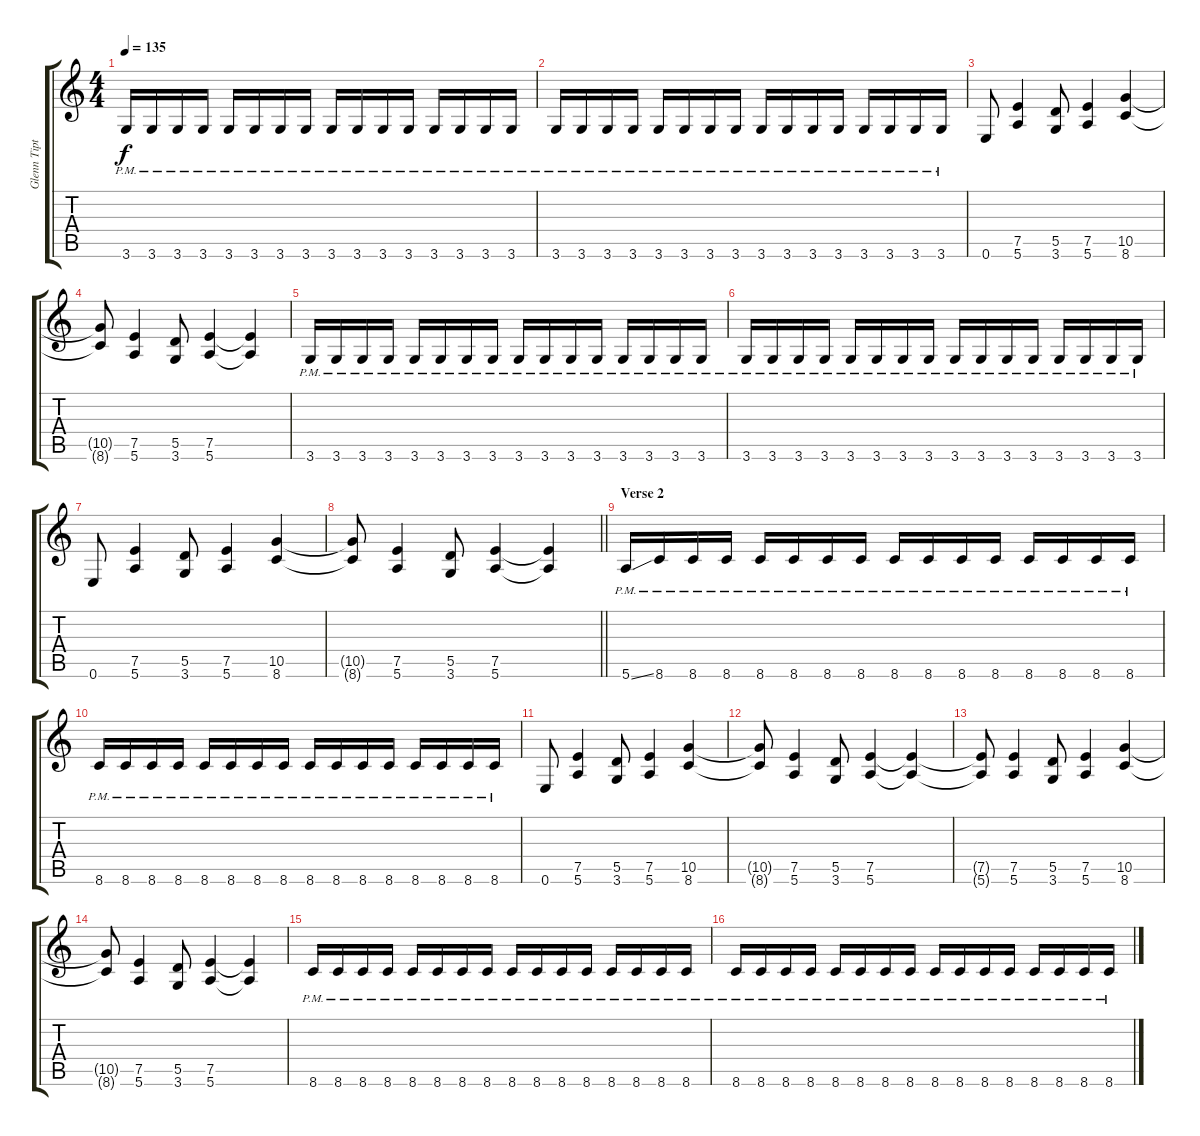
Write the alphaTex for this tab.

\track ("Glenn Tipton" "Glenn Tipt") {instrument distortionguitar}
\staff {score tabs}
\tuning (E4 B3 G3 D3 A2 E2) {hide}
\ts (4 4)
\tempo 135
\clef g2
\ks c
3.6{pm}.16{dy f} 3.6{pm}.16 3.6{pm}.16 3.6{pm}.16 3.6{pm}.16 3.6{pm}.16 3.6{pm}.16 3.6{pm}.16 3.6{pm}.16 3.6{pm}.16 3.6{pm}.16 3.6{pm}.16 3.6{pm}.16 3.6{pm}.16 3.6{pm}.16 3.6{pm}.16 |
3.6{pm}.16 3.6{pm}.16 3.6{pm}.16 3.6{pm}.16 3.6{pm}.16 3.6{pm}.16 3.6{pm}.16 3.6{pm}.16 3.6{pm}.16 3.6{pm}.16 3.6{pm}.16 3.6{pm}.16 3.6{pm}.16 3.6{pm}.16 3.6{pm}.16 3.6{pm}.16 |
0.6.8 (7.5 5.6).4 (5.5 3.6).8 (7.5 5.6).4 (10.5 8.6).4 |
(10.5{t} 8.6{t}).8 (7.5 5.6).4 (5.5 3.6).8 (7.5 5.6).4 (7.5{t} 5.6{t}).4 |
3.6{pm}.16 3.6{pm}.16 3.6{pm}.16 3.6{pm}.16 3.6{pm}.16 3.6{pm}.16 3.6{pm}.16 3.6{pm}.16 3.6{pm}.16 3.6{pm}.16 3.6{pm}.16 3.6{pm}.16 3.6{pm}.16 3.6{pm}.16 3.6{pm}.16 3.6{pm}.16 |
3.6{pm}.16 3.6{pm}.16 3.6{pm}.16 3.6{pm}.16 3.6{pm}.16 3.6{pm}.16 3.6{pm}.16 3.6{pm}.16 3.6{pm}.16 3.6{pm}.16 3.6{pm}.16 3.6{pm}.16 3.6{pm}.16 3.6{pm}.16 3.6{pm}.16 3.6{pm}.16 |
0.6.8 (7.5 5.6).4 (5.5 3.6).8 (7.5 5.6).4 (10.5 8.6).4 |
\barLineRight lightlight
(10.5{t} 8.6{t}).8 (7.5 5.6).4 (5.5 3.6).8 (7.5 5.6).4 (7.5{t} 5.6{t}).4 |
\section ("" "Verse 2")
5.6{ss pm}.16 8.6{pm}.16 8.6{pm}.16 8.6{pm}.16 8.6{pm}.16 8.6{pm}.16 8.6{pm}.16 8.6{pm}.16 8.6{pm}.16 8.6{pm}.16 8.6{pm}.16 8.6{pm}.16 8.6{pm}.16 8.6{pm}.16 8.6{pm}.16 8.6{pm}.16 |
8.6{pm}.16 8.6{pm}.16 8.6{pm}.16 8.6{pm}.16 8.6{pm}.16 8.6{pm}.16 8.6{pm}.16 8.6{pm}.16 8.6{pm}.16 8.6{pm}.16 8.6{pm}.16 8.6{pm}.16 8.6{pm}.16 8.6{pm}.16 8.6{pm}.16 8.6{pm}.16 |
0.6.8 (7.5 5.6).4 (5.5 3.6).8 (7.5 5.6).4 (10.5 8.6).4 |
(10.5{t} 8.6{t}).8 (7.5 5.6).4 (5.5 3.6).8 (7.5 5.6).4 (7.5{t} 5.6{t}).4 |
(7.5{t} 5.6{t}).8 (7.5 5.6).4 (5.5 3.6).8 (7.5 5.6).4 (10.5 8.6).4 |
(10.5{t} 8.6{t}).8 (7.5 5.6).4 (5.5 3.6).8 (7.5 5.6).4 (7.5{t} 5.6{t}).4 |
8.6{pm}.16 8.6{pm}.16 8.6{pm}.16 8.6{pm}.16 8.6{pm}.16 8.6{pm}.16 8.6{pm}.16 8.6{pm}.16 8.6{pm}.16 8.6{pm}.16 8.6{pm}.16 8.6{pm}.16 8.6{pm}.16 8.6{pm}.16 8.6{pm}.16 8.6{pm}.16 |
8.6{pm}.16 8.6{pm}.16 8.6{pm}.16 8.6{pm}.16 8.6{pm}.16 8.6{pm}.16 8.6{pm}.16 8.6{pm}.16 8.6{pm}.16 8.6{pm}.16 8.6{pm}.16 8.6{pm}.16 8.6{pm}.16 8.6{pm}.16 8.6{pm}.16 8.6{pm}.16
